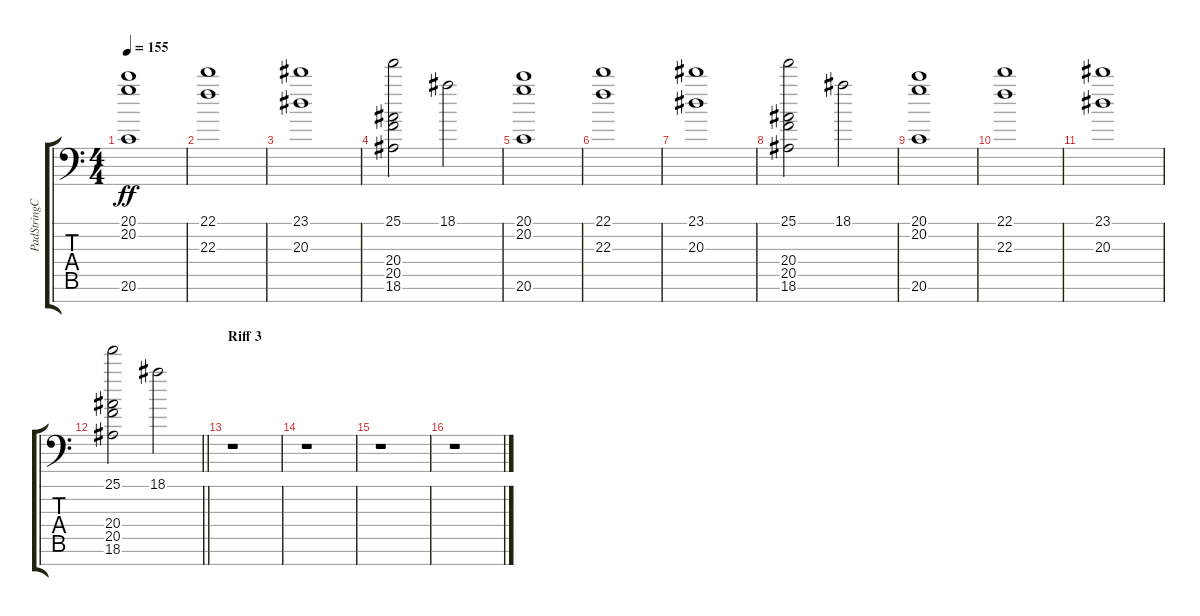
\track ("PadStringChoir" "PadStringC") {instrument pad3polysynth}
\staff {score tabs}
\tuning (E4 B3 G3 D3 A2 E2 C-1) {hide}
\ts (4 4)
\tempo 155
\clef f4
\ks c
(20.1 20.2 20.6).1{dy ff} |
(22.1 22.3).1 |
(23.1 20.3).1 |
(25.1 20.4 20.5 18.6).2 18.1.2 |
(20.1 20.2 20.6).1 |
(22.1 22.3).1 |
(23.1 20.3).1 |
(25.1 20.4 20.5 18.6).2 18.1.2 |
(20.1 20.2 20.6).1 |
(22.1 22.3).1 |
(23.1 20.3).1 |
\barLineRight lightlight
(25.1 20.4 20.5 18.6).2 18.1.2 |
\section ("" "Riff 3")
r.1 |
r.1 |
r.1 |
r.1
